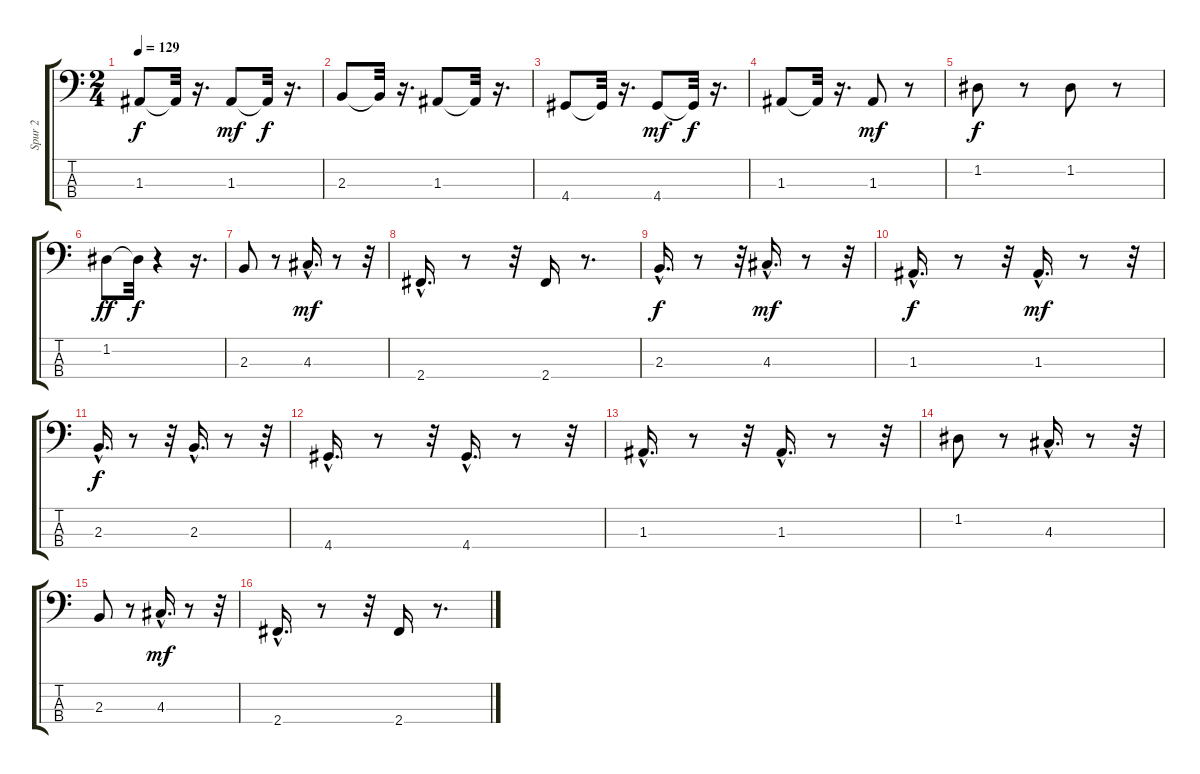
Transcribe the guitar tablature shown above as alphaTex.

\track ("Spur 2" "Spur 2") {instrument electricbassfinger}
\staff {score tabs}
\tuning (G2 D2 A1 E1) {hide}
\ts (2 4)
\tempo 129
\clef f4
\ks c
1.3.8{dy f} 1.3{t}.32 r.16{d} 1.3.8{dy mf} 1.3{t}.32{dy f} r.16{d} |
2.3.8 2.3{t}.32 r.16{d} 1.3.8 1.3{t}.32 r.16{d} |
4.4.8 4.4{t}.32 r.16{d} 4.4.8{dy mf} 4.4{t}.32{dy f} r.16{d} |
1.3.8 1.3{t}.32 r.16{d} 1.3.8{dy mf} r.8 |
1.2.8{dy f} r.8 1.2.8 r.8 |
1.2.8{dy ff} 1.2{t}.32{dy f} r.4 r.16{d} |
2.3.8 r.8 4.3{hac}.16{d dy mf} r.8 r.32 |
2.4{hac}.16{d} r.8 r.32 2.4.16 r.8{d} |
2.3{hac}.16{d dy f} r.8 r.32 4.3{hac}.16{d dy mf} r.8 r.32 |
1.3{hac}.16{d dy f} r.8 r.32 1.3{hac}.16{d dy mf} r.8 r.32 |
2.3{hac}.16{d dy f} r.8 r.32 2.3{hac}.16{d} r.8 r.32 |
4.4{hac}.16{d} r.8 r.32 4.4{hac}.16{d} r.8 r.32 |
1.3{hac}.16{d} r.8 r.32 1.3{hac}.16{d} r.8 r.32 |
1.2.8 r.8 4.3{hac}.16{d} r.8 r.32 |
2.3.8 r.8 4.3{hac}.16{d dy mf} r.8 r.32 |
2.4{hac}.16{d} r.8 r.32 2.4.16 r.8{d}
